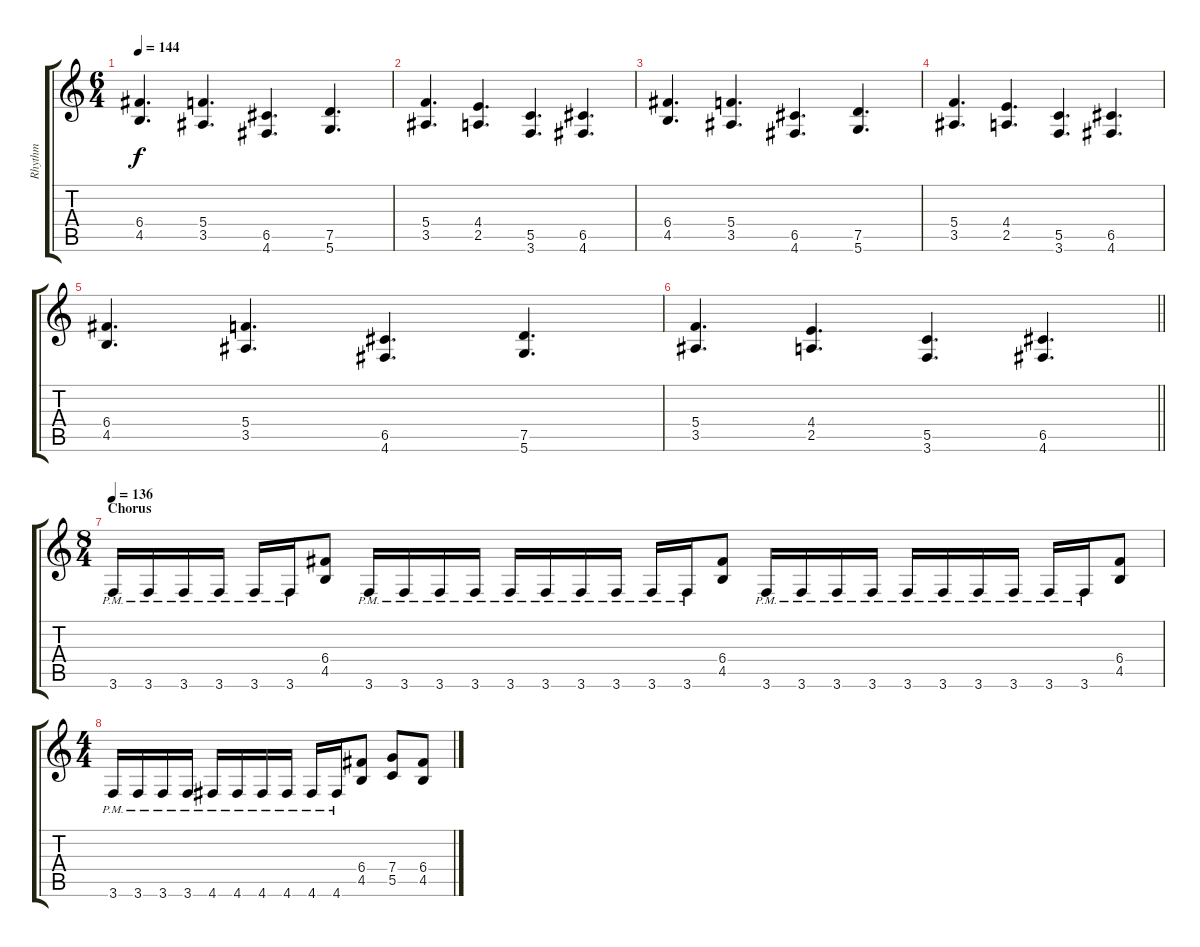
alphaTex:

\track ("Rhythm" "Rhythm") {instrument overdrivenguitar}
\staff {score tabs}
\tuning (D4 A3 F3 C3 G2 D2) {hide}
\ts (6 4)
\tempo 144
\clef g2
\ks c
(6.4 4.5).4{d dy f} (5.4 3.5).4{d} (6.5 4.6).4{d} (7.5 5.6).4{d} |
(5.4 3.5).4{d} (4.4 2.5).4{d} (5.5 3.6).4{d} (6.5 4.6).4{d} |
(6.4 4.5).4{d} (5.4 3.5).4{d} (6.5 4.6).4{d} (7.5 5.6).4{d} |
(5.4 3.5).4{d} (4.4 2.5).4{d} (5.5 3.6).4{d} (6.5 4.6).4{d} |
(6.4 4.5).4{d} (5.4 3.5).4{d} (6.5 4.6).4{d} (7.5 5.6).4{d} |
\barLineRight lightlight
(5.4 3.5).4{d} (4.4 2.5).4{d} (5.5 3.6).4{d} (6.5 4.6).4{d} |
\ts (8 4)
\section ("" "Chorus")
\tempo 136
3.6{pm}.16 3.6{pm}.16 3.6{pm}.16 3.6{pm}.16 3.6{pm}.16 3.6{pm}.16 (6.4 4.5).8 3.6{pm}.16 3.6{pm}.16 3.6{pm}.16 3.6{pm}.16 3.6{pm}.16 3.6{pm}.16 3.6{pm}.16 3.6{pm}.16 3.6{pm}.16 3.6{pm}.16 (6.4 4.5).8 3.6{pm}.16 3.6{pm}.16 3.6{pm}.16 3.6{pm}.16 3.6{pm}.16 3.6{pm}.16 3.6{pm}.16 3.6{pm}.16 3.6{pm}.16 3.6{pm}.16 (6.4 4.5).8 |
\ts (4 4)
3.6{pm}.16 3.6{pm}.16 3.6{pm}.16 3.6{pm}.16 4.6{pm}.16 4.6{pm}.16 4.6{pm}.16 4.6{pm}.16 4.6{pm}.16 4.6{pm}.16 (6.4 4.5).8 (7.4 5.5).8 (6.4 4.5).8
